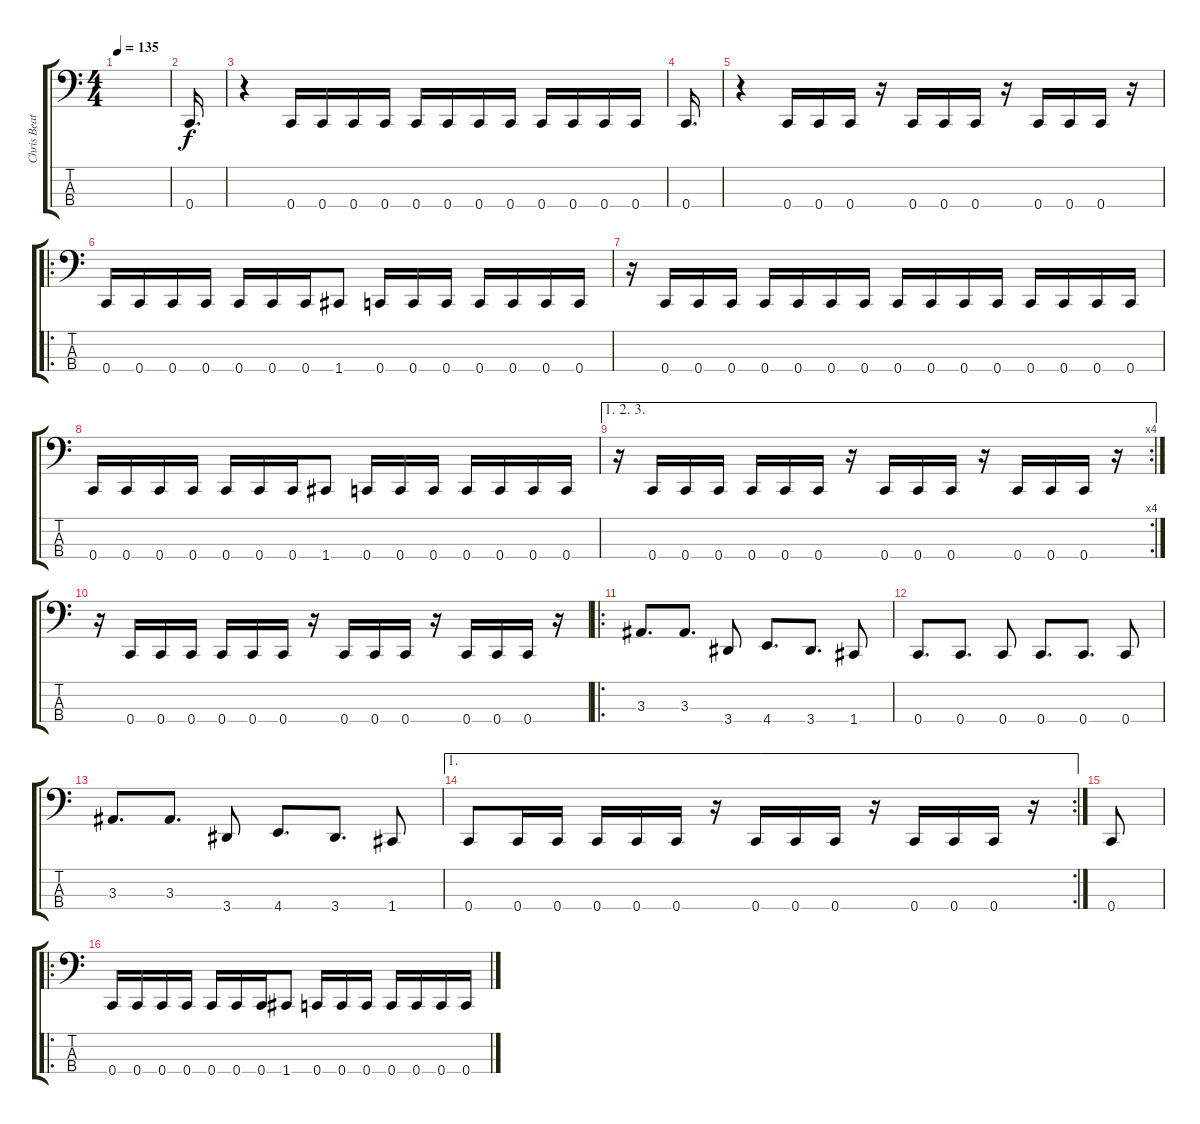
\track ("Chris Beattie" "Chris Beat") {instrument electricbasspick}
\staff {score tabs}
\tuning (F2 C2 G1 C1) {hide}
\ts (4 4)
\tempo 135
\clef f4
\ks c
|
0.4.16{d} |
r.4 0.4.16 0.4.16 0.4.16 0.4.16 0.4.16 0.4.16 0.4.16 0.4.16 0.4.16 0.4.16 0.4.16 0.4.16 |
0.4.16{d} |
r.4 0.4.16 0.4.16 0.4.16 r.16 0.4.16 0.4.16 0.4.16 r.16 0.4.16 0.4.16 0.4.16 r.16 |
\ro
0.4.16 0.4.16 0.4.16 0.4.16 0.4.16 0.4.16 0.4.16 1.4.8 0.4.16 0.4.16 0.4.16 0.4.16 0.4.16 0.4.16 0.4.16 |
r.16 0.4.16 0.4.16 0.4.16 0.4.16 0.4.16 0.4.16 0.4.16 0.4.16 0.4.16 0.4.16 0.4.16 0.4.16 0.4.16 0.4.16 0.4.16 |
0.4.16 0.4.16 0.4.16 0.4.16 0.4.16 0.4.16 0.4.16 1.4.8 0.4.16 0.4.16 0.4.16 0.4.16 0.4.16 0.4.16 0.4.16 |
\ae (1 2 3)
\rc 4
r.16 0.4.16 0.4.16 0.4.16 0.4.16 0.4.16 0.4.16 r.16 0.4.16 0.4.16 0.4.16 r.16 0.4.16 0.4.16 0.4.16 r.16 |
r.16 0.4.16 0.4.16 0.4.16 0.4.16 0.4.16 0.4.16 r.16 0.4.16 0.4.16 0.4.16 r.16 0.4.16 0.4.16 0.4.16 r.16 |
\ro
3.3.8{d} 3.3.8{d} 3.4.8 4.4.8{d} 3.4.8{d} 1.4.8 |
0.4.8{d} 0.4.8{d} 0.4.8 0.4.8{d} 0.4.8{d} 0.4.8 |
3.3.8{d} 3.3.8{d} 3.4.8 4.4.8{d} 3.4.8{d} 1.4.8 |
\ae 1
\rc 2
0.4.8 0.4.16 0.4.16 0.4.16 0.4.16 0.4.16 r.16 0.4.16 0.4.16 0.4.16 r.16 0.4.16 0.4.16 0.4.16 r.16 |
0.4.8 |
\ro
0.4.16 0.4.16 0.4.16 0.4.16 0.4.16 0.4.16 0.4.16 1.4.8 0.4.16 0.4.16 0.4.16 0.4.16 0.4.16 0.4.16 0.4.16
